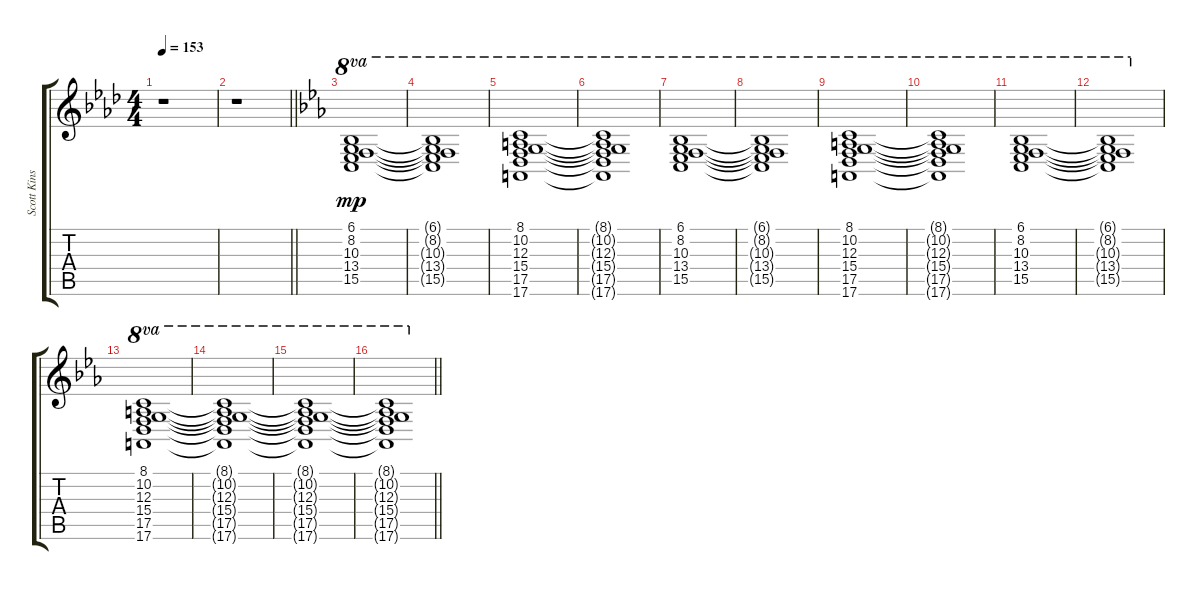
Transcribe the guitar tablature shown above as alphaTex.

\track ("Scott Kinsey - Keyboard #2" "Scott Kins") {instrument synthstrings1}
\staff {score tabs}
\tuning (E4 B3 G3 D3 A2 E2) {hide}
\ts (4 4)
\tempo 153
\clef g2
\ks ab
r.1{dy mp} |
\barLineRight lightlight
r.1 |
\ks eb
(6.1 8.2 10.3 13.4 15.5).1{ot 8va} |
(6.1{t} 8.2{t} 10.3{t} 13.4{t} 15.5{t}).1{ot 8va} |
(8.1 10.2 12.3 15.4 17.5 17.6).1{ot 8va} |
(8.1{t} 10.2{t} 12.3{t} 15.4{t} 17.5{t} 17.6{t}).1{ot 8va} |
(6.1 8.2 10.3 13.4 15.5).1{ot 8va} |
(6.1{t} 8.2{t} 10.3{t} 13.4{t} 15.5{t}).1{ot 8va} |
(8.1 10.2 12.3 15.4 17.5 17.6).1{ot 8va} |
(8.1{t} 10.2{t} 12.3{t} 15.4{t} 17.5{t} 17.6{t}).1{ot 8va} |
(6.1 8.2 10.3 13.4 15.5).1{ot 8va} |
(6.1{t} 8.2{t} 10.3{t} 13.4{t} 15.5{t}).1{ot 8va} |
(8.1 10.2 12.3 15.4 17.5 17.6).1{ot 8va} |
(8.1{t} 10.2{t} 12.3{t} 15.4{t} 17.5{t} 17.6{t}).1{ot 8va} |
(8.1{t} 10.2{t} 12.3{t} 15.4{t} 17.5{t} 17.6{t}).1{ot 8va} |
\barLineRight lightlight
(8.1{t} 10.2{t} 12.3{t} 15.4{t} 17.5{t} 17.6{t}).1{ot 8va}
